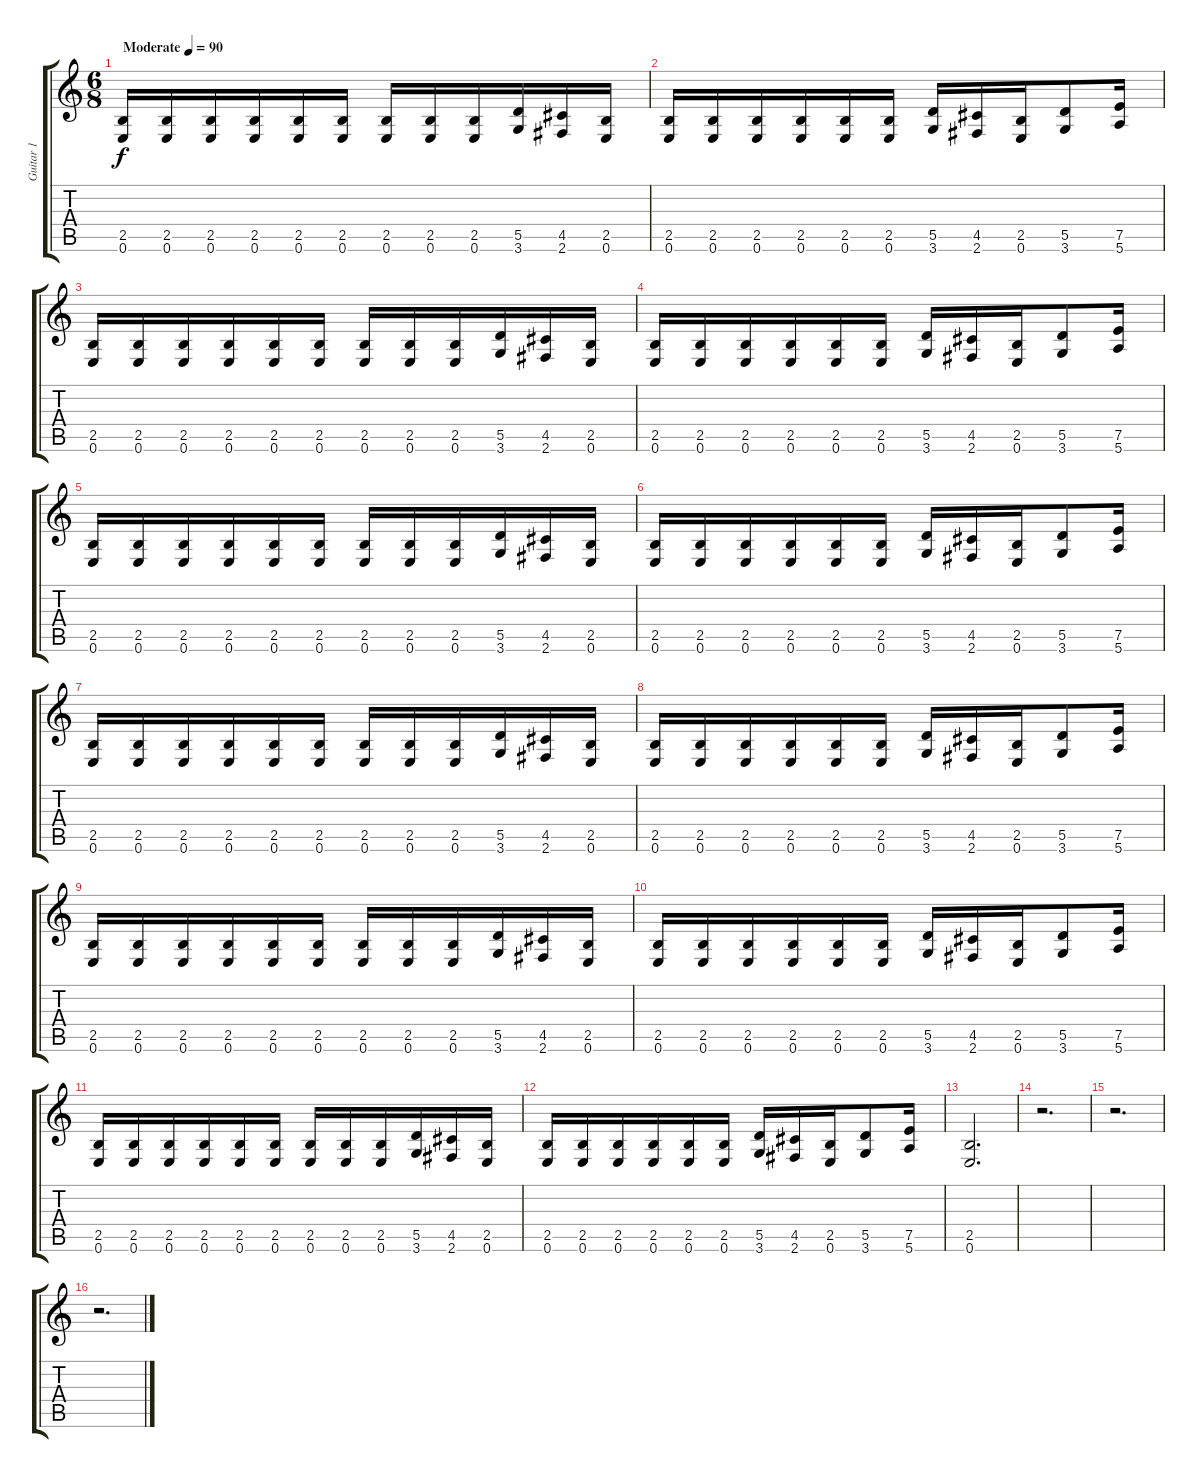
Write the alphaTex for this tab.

\track ("Guitar 1" "Guitar 1") {instrument distortionguitar}
\staff {score tabs}
\tuning (E4 B3 G3 D3 A2 E2) {hide}
\ts (6 8)
\tempo (90 "Moderate")
\clef g2
\ks c
(2.5 0.6).16{dy f instrument distortionguitar} (2.5 0.6).16 (2.5 0.6).16 (2.5 0.6).16 (2.5 0.6).16 (2.5 0.6).16 (2.5 0.6).16 (2.5 0.6).16 (2.5 0.6).16 (5.5 3.6).16 (4.5 2.6).16 (2.5 0.6).16 |
(2.5 0.6).16 (2.5 0.6).16 (2.5 0.6).16 (2.5 0.6).16 (2.5 0.6).16 (2.5 0.6).16 (5.5 3.6).16 (4.5 2.6).16 (2.5 0.6).16 (5.5 3.6).8 (7.5 5.6).16 |
(2.5 0.6).16 (2.5 0.6).16 (2.5 0.6).16 (2.5 0.6).16 (2.5 0.6).16 (2.5 0.6).16 (2.5 0.6).16 (2.5 0.6).16 (2.5 0.6).16 (5.5 3.6).16 (4.5 2.6).16 (2.5 0.6).16 |
(2.5 0.6).16 (2.5 0.6).16 (2.5 0.6).16 (2.5 0.6).16 (2.5 0.6).16 (2.5 0.6).16 (5.5 3.6).16 (4.5 2.6).16 (2.5 0.6).16 (5.5 3.6).8 (7.5 5.6).16 |
(2.5 0.6).16 (2.5 0.6).16 (2.5 0.6).16 (2.5 0.6).16 (2.5 0.6).16 (2.5 0.6).16 (2.5 0.6).16 (2.5 0.6).16 (2.5 0.6).16 (5.5 3.6).16 (4.5 2.6).16 (2.5 0.6).16 |
(2.5 0.6).16 (2.5 0.6).16 (2.5 0.6).16 (2.5 0.6).16 (2.5 0.6).16 (2.5 0.6).16 (5.5 3.6).16 (4.5 2.6).16 (2.5 0.6).16 (5.5 3.6).8 (7.5 5.6).16 |
(2.5 0.6).16 (2.5 0.6).16 (2.5 0.6).16 (2.5 0.6).16 (2.5 0.6).16 (2.5 0.6).16 (2.5 0.6).16 (2.5 0.6).16 (2.5 0.6).16 (5.5 3.6).16 (4.5 2.6).16 (2.5 0.6).16 |
(2.5 0.6).16 (2.5 0.6).16 (2.5 0.6).16 (2.5 0.6).16 (2.5 0.6).16 (2.5 0.6).16 (5.5 3.6).16 (4.5 2.6).16 (2.5 0.6).16 (5.5 3.6).8 (7.5 5.6).16 |
(2.5 0.6).16 (2.5 0.6).16 (2.5 0.6).16 (2.5 0.6).16 (2.5 0.6).16 (2.5 0.6).16 (2.5 0.6).16 (2.5 0.6).16 (2.5 0.6).16 (5.5 3.6).16 (4.5 2.6).16 (2.5 0.6).16 |
(2.5 0.6).16 (2.5 0.6).16 (2.5 0.6).16 (2.5 0.6).16 (2.5 0.6).16 (2.5 0.6).16 (5.5 3.6).16 (4.5 2.6).16 (2.5 0.6).16 (5.5 3.6).8 (7.5 5.6).16 |
(2.5 0.6).16 (2.5 0.6).16 (2.5 0.6).16 (2.5 0.6).16 (2.5 0.6).16 (2.5 0.6).16 (2.5 0.6).16 (2.5 0.6).16 (2.5 0.6).16 (5.5 3.6).16 (4.5 2.6).16 (2.5 0.6).16 |
(2.5 0.6).16 (2.5 0.6).16 (2.5 0.6).16 (2.5 0.6).16 (2.5 0.6).16 (2.5 0.6).16 (5.5 3.6).16 (4.5 2.6).16 (2.5 0.6).16 (5.5 3.6).8 (7.5 5.6).16 |
(2.5 0.6).2{d} |
r.2{d} |
r.2{d} |
r.2{d}
